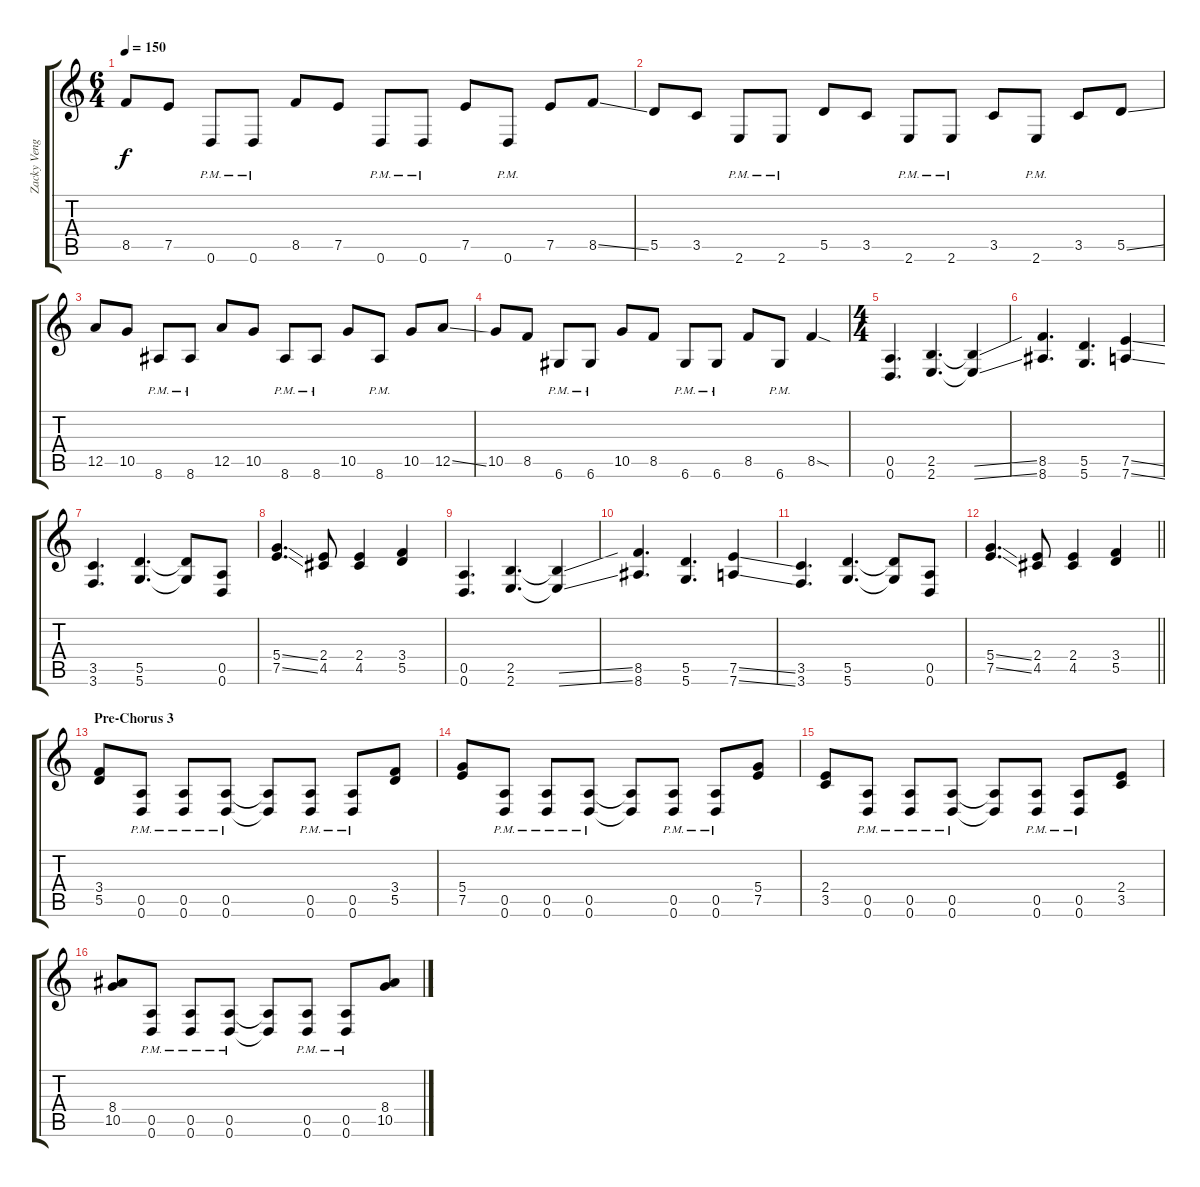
\track ("Zacky Vengeance | Gtr. 1" "Zacky Veng") {instrument overdrivenguitar}
\staff {score tabs}
\tuning (E4 B3 G3 D3 A2 D2) {hide}
\ts (6 4)
\tempo 150
\clef g2
\ks c
8.5.8{dy f} 7.5.8 0.6{pm}.8 0.6{pm}.8 8.5.8 7.5.8 0.6{pm}.8 0.6{pm}.8 7.5.8 0.6{pm}.8 7.5.8 8.5{ss}.8 |
5.5.8 3.5.8 2.6{pm}.8 2.6{pm}.8 5.5.8 3.5.8 2.6{pm}.8 2.6{pm}.8 3.5.8 2.6{pm}.8 3.5.8 5.5{ss}.8 |
12.5.8 10.5.8 8.6{pm}.8 8.6{pm}.8 12.5.8 10.5.8 8.6{pm}.8 8.6{pm}.8 10.5.8 8.6{pm}.8 10.5.8 12.5{ss}.8 |
10.5.8 8.5.8 6.6{pm}.8 6.6{pm}.8 10.5.8 8.5.8 6.6{pm}.8 6.6{pm}.8 8.5.8 6.6{pm}.8 8.5{sod}.4 |
\ts (4 4)
(0.5 0.6).4{d} (2.5 2.6).4{d} (2.5{ss t} 2.6{ss t}).4 |
(8.5 8.6).4{d} (5.5 5.6).4{d} (7.5{ss} 7.6{ss}).4 |
(3.5 3.6).4{d} (5.5 5.6).4{d} (5.5{t} 5.6{t}).8 (0.5 0.6).8 |
(5.4{ss} 7.5{ss}).4{d} (2.4 4.5).8 (2.4 4.5).4 (3.4 5.5).4 |
(0.5 0.6).4{d} (2.5 2.6).4{d} (2.5{ss t} 2.6{ss t}).4 |
(8.5 8.6).4{d} (5.5 5.6).4{d} (7.5{ss} 7.6{ss}).4 |
(3.5 3.6).4{d} (5.5 5.6).4{d} (5.5{t} 5.6{t}).8 (0.5 0.6).8 |
\barLineRight lightlight
(5.4{ss} 7.5{ss}).4{d} (2.4 4.5).8 (2.4 4.5).4 (3.4 5.5).4 |
\section ("" "Pre-Chorus 3")
(3.4 5.5).8 (0.5{pm} 0.6{pm}).8 (0.5{pm} 0.6{pm}).8 (0.5{pm} 0.6{pm}).8 (0.5{t} 0.6{t}).8 (0.5{pm} 0.6{pm}).8 (0.5{pm} 0.6{pm}).8 (3.4 5.5).8 |
(5.4 7.5).8 (0.5{pm} 0.6{pm}).8 (0.5{pm} 0.6{pm}).8 (0.5{pm} 0.6{pm}).8 (0.5{t} 0.6{t}).8 (0.5{pm} 0.6{pm}).8 (0.5{pm} 0.6{pm}).8 (5.4 7.5).8 |
(2.4 3.5).8 (0.5{pm} 0.6{pm}).8 (0.5{pm} 0.6{pm}).8 (0.5{pm} 0.6{pm}).8 (0.5{t} 0.6{t}).8 (0.5{pm} 0.6{pm}).8 (0.5{pm} 0.6{pm}).8 (2.4 3.5).8 |
(8.4 10.5).8 (0.5{pm} 0.6{pm}).8 (0.5{pm} 0.6{pm}).8 (0.5{pm} 0.6{pm}).8 (0.5{t} 0.6{t}).8 (0.5{pm} 0.6{pm}).8 (0.5{pm} 0.6{pm}).8 (8.4 10.5).8
